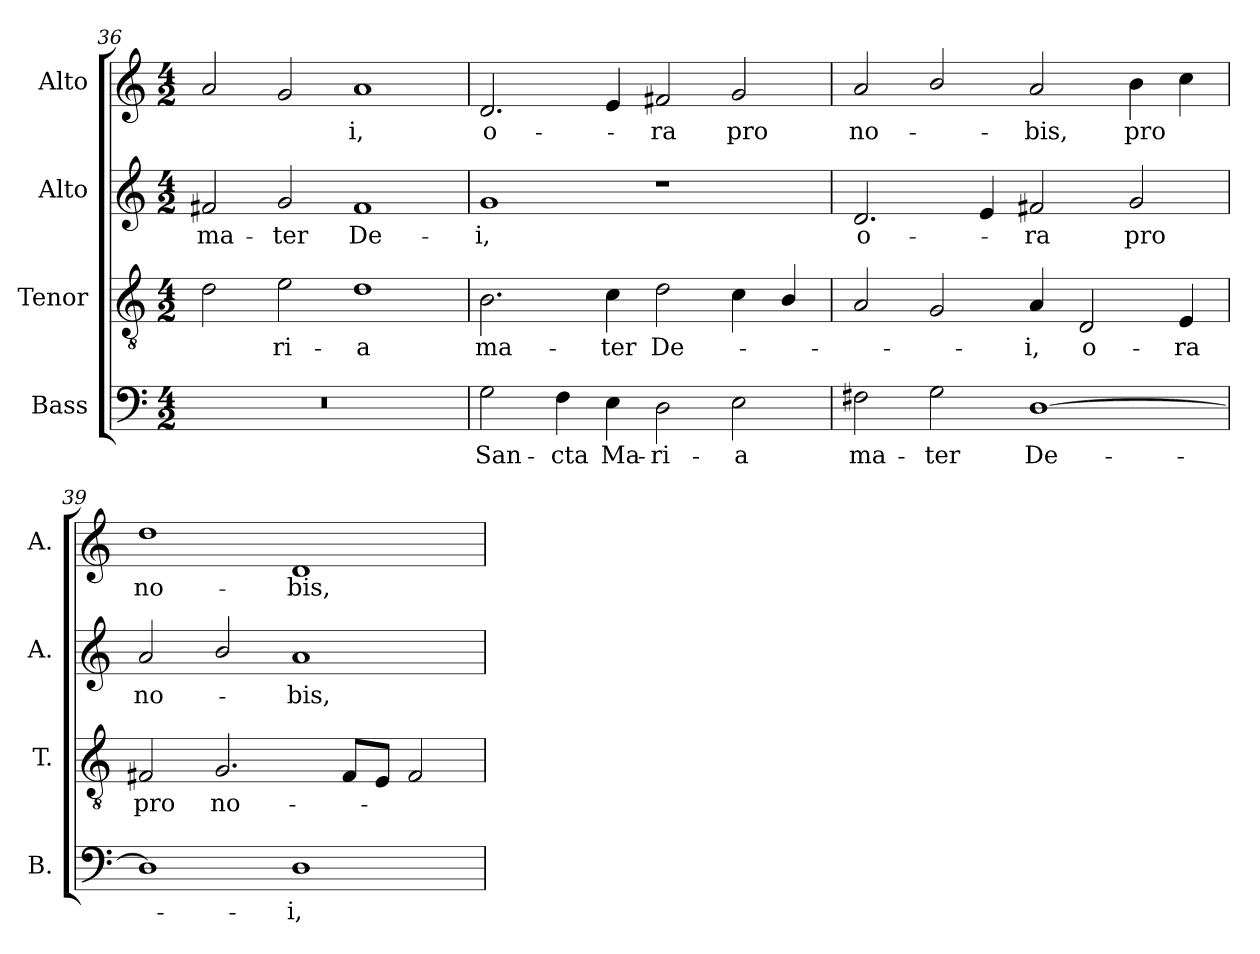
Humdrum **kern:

**kern	**text	**kern	**text	**kern	**text	**kern	**text
*part4	*part4	*part3	*part3	*part2	*part2	*part1	*part1
*staff4	*staff4	*staff3	*staff3	*staff2	*staff2	*staff1	*staff1
*I"Bass	*	*I"Tenor	*	*I"Alto	*	*I"Alto	*
*I'B.	*	*I'T.	*	*I'A.	*	*I'A.	*
*clefF4	*	*clefGv2	*	*clefG2	*	*clefG2	*
*	*	*ITrd7c12	*	*	*	*	*
*k[]	*	*k[]	*	*k[]	*	*k[]	*
*C:	*	*C:	*	*C:	*	*C:	*
*M4/2	*	*M4/2	*	*M4/2	*	*M4/2	*
=36	=36	=36	=36	=36	=36	=36	=36
!LO:N:vis=1	!	!	!	!	!	!	!
!	!	!	!	!	!LO:LY:b:color=#000000	!	!
0r	.	2Di\	.	2f#Xi/	ma-	2ai/	.
!	!	!	!LO:LY:b:color=#000000	!	!	!	!
!	!	!	!	!	!LO:LY:b:color=#000000	!	!
.	.	2Ei\	-ri-	2gi/	-ter	2gi/	.
!	!	!	!LO:LY:b:color=#000000	!	!	!	!
!	!	!	!	!	!LO:LY:b:color=#000000	!	!
!	!	!	!	!	!	!	!LO:LY:b:color=#000000
.	.	1Di	-a	1f#i	De-	1ai	-i,
=37	=37	=37	=37	=37	=37	=37	=37
!	!LO:LY:b:color=#000000	!	!	!	!	!	!
!	!	!	!LO:LY:b:color=#000000	!	!	!	!
!	!	!	!	!	!LO:LY:b:color=#000000	!	!
!	!	!	!	!	!	!	!LO:LY:b:color=#000000
2Gi\	San-	2.BBi\	ma-	1gi	-i,	2.di/	o-
!	!LO:LY:b:color=#000000	!	!	!	!	!	!
4Fi\	-cta	.	.	.	.	.	.
!	!LO:LY:b:color=#000000	!	!	!	!	!	!
!	!	!	!LO:LY:b:color=#000000	!	!	!	!
4Ei\	Ma-	4Ci\	-ter	.	.	4ei/	.
!	!LO:LY:b:color=#000000	!	!	!	!	!	!
!	!	!	!LO:LY:b:color=#000000	!	!	!	!
!	!	!	!	!	!	!	!LO:LY:b:color=#000000
2Di\	-ri-	2Di\	De-	1r	.	2f#Xi/	-ra
!	!LO:LY:b:color=#000000	!	!	!	!	!	!
!	!	!	!	!	!	!	!LO:LY:b:color=#000000
2Ei\	-a	4Ci\	.	.	.	2gi/	pro
.	.	4BBi/	.	.	.	.	.
!!LO:LB:g=z
=38	=38	=38	=38	=38	=38	=38	=38
!	!LO:LY:b:color=#000000	!	!	!	!	!	!
!	!	!	!	!	!LO:LY:b:color=#000000	!	!
!	!	!	!	!	!	!	!LO:LY:b:color=#000000
2F#Xi\	ma-	2AAi/	.	2.di/	o-	2ai/	no-
!	!LO:LY:b:color=#000000	!	!	!	!	!	!
2Gi\	-ter	2GGi/	.	.	.	2bi/	.
.	.	.	.	4ei/	.	.	.
!	!LO:LY:b:color=#000000	!	!	!	!	!	!
!	!	!	!LO:LY:b:color=#000000	!	!	!	!
!	!	!	!	!	!LO:LY:b:color=#000000	!	!
!	!	!	!	!	!	!	!LO:LY:b:color=#000000
[1Di	De-	4AAi/	-i,	2f#Xi/	-ra	2ai/	-bis,
!	!	!	!LO:LY:b:color=#000000	!	!	!	!
.	.	2DDi/	o-	.	.	.	.
!	!	!	!	!	!LO:LY:b:color=#000000	!	!
!	!	!	!	!	!	!	!LO:LY:b:color=#000000
.	.	.	.	2gi/	pro	4bi\	pro
!	!	!	!LO:LY:b:color=#000000	!	!	!	!
.	.	4EEi/	-ra	.	.	4cci\	.
=39	=39	=39	=39	=39	=39	=39	=39
!	!	!	!LO:LY:b:color=#000000	!	!	!	!
!	!	!	!	!	!LO:LY:b:color=#000000	!	!
!	!	!	!	!	!	!	!LO:LY:b:color=#000000
1Di]	.	2FF#Xi/	pro	2ai/	no-	1ddi	no-
!	!	!	!LO:LY:b:color=#000000	!	!	!	!
.	.	2.GGi/	no-	2bi/	.	.	.
!	!LO:LY:b:color=#000000	!	!	!	!	!	!
!	!	!	!	!	!LO:LY:b:color=#000000	!	!
!	!	!	!	!	!	!	!LO:LY:b:color=#000000
1Di	-i,	.	.	1ai	-bis,	1di	-bis,
.	.	8FF#i/L	.	.	.	.	.
.	.	8EEi/J	.	.	.	.	.
.	.	2FF#i/	.	.	.	.	.
=	=	=	=	=	=	=	=
*-	*-	*-	*-	*-	*-	*-	*-
